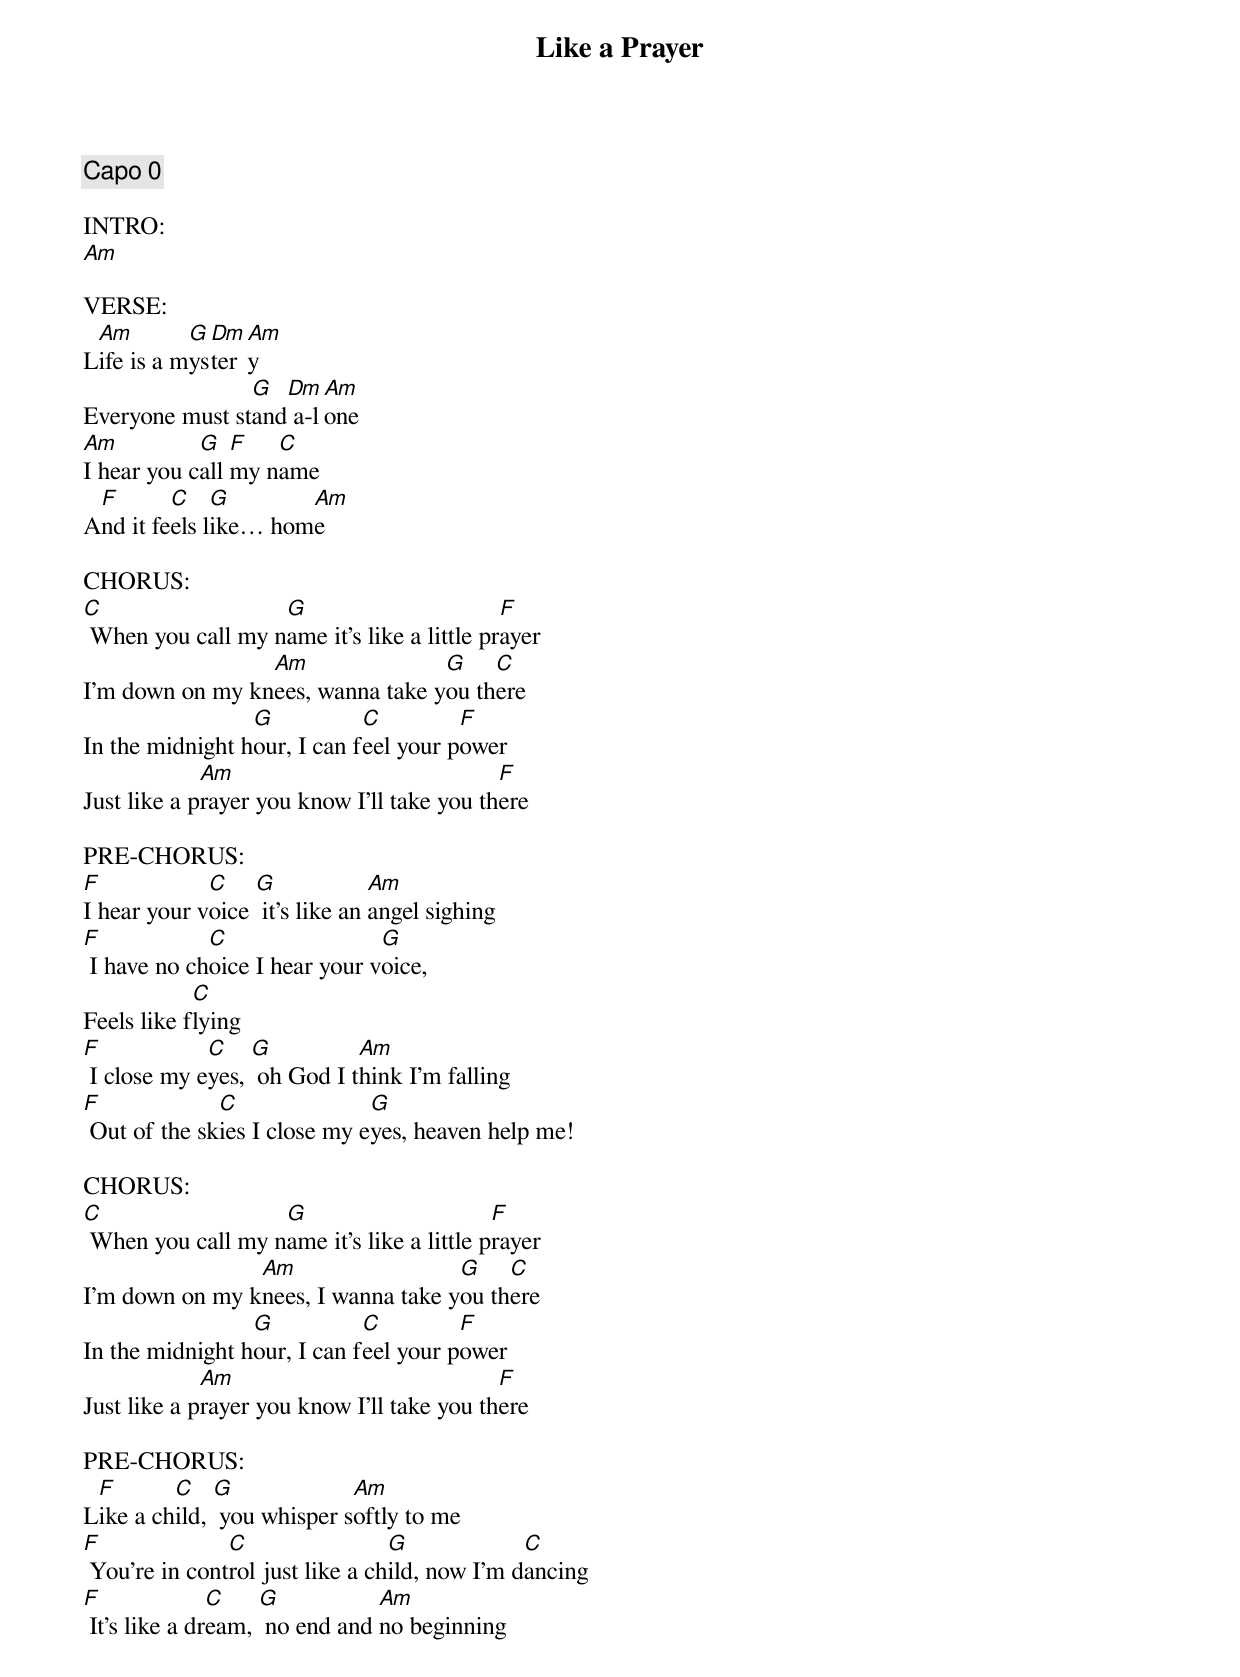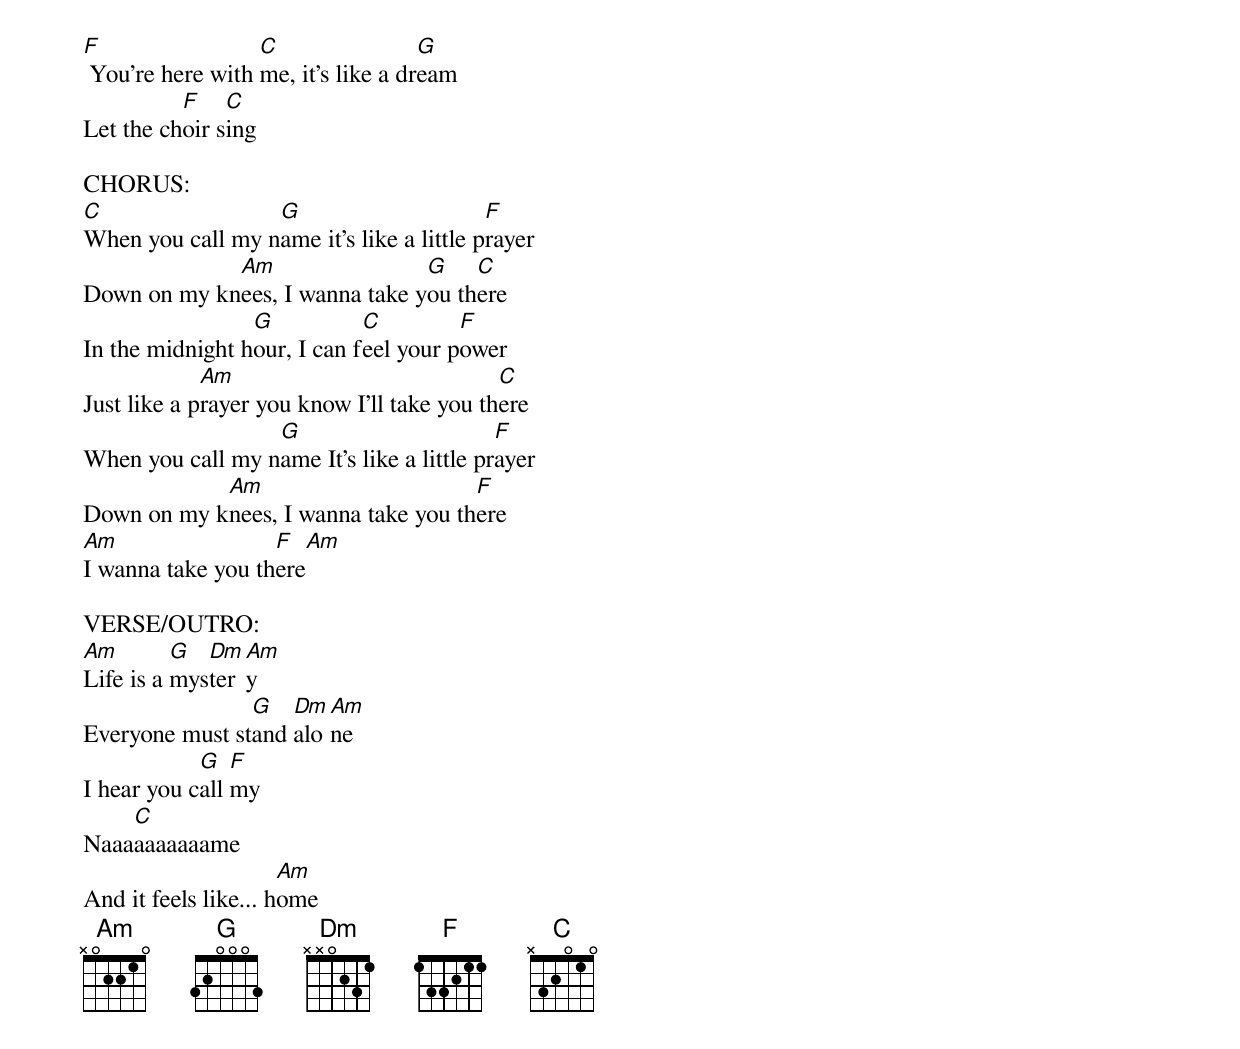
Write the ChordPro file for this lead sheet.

{title:Like a Prayer}
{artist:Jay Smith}
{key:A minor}
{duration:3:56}
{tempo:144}
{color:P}

{comment: Capo 0}

INTRO:
[Am]

VERSE:
L[Am]ife is a m[G]ys[Dm]ter[Am]y
Everyone must st[G]and[Dm] a-l[Am]one
[Am]I hear you c[G]all [F]my n[C]ame
A[F]nd it fe[C]els l[G]ike… hom[Am]e

CHORUS:
[C] When you call my n[G]ame it's like a little pr[F]ayer
I'm down on my kn[Am]ees, wanna take y[G]ou th[C]ere
In the midnight h[G]our, I can f[C]eel your p[F]ower
Just like a p[Am]rayer you know I'll take you th[F]ere

PRE-CHORUS:
[F]I hear your v[C]oice [G] it's like an [Am]angel sighing
[F] I have no ch[C]oice I hear your v[G]oice,
Feels like f[C]lying
[F] I close my e[C]yes, [G] oh God I t[Am]hink I'm falling
[F] Out of the sk[C]ies I close my e[G]yes, heaven help me!

CHORUS:
[C] When you call my n[G]ame it's like a little p[F]rayer
I'm down on my k[Am]nees, I wanna take y[G]ou th[C]ere
In the midnight h[G]our, I can f[C]eel your p[F]ower
Just like a p[Am]rayer you know I'll take you th[F]ere

PRE-CHORUS:
L[F]ike a ch[C]ild, [G] you whisper s[Am]oftly to me
[F] You're in cont[C]rol just like a ch[G]ild, now I'm d[C]ancing
[F] It's like a dr[C]eam, [G] no end and [Am]no beginning
[F] You're here with [C]me, it's like a dr[G]eam
Let the ch[F]oir s[C]ing

CHORUS:
[C]When you call my n[G]ame it's like a little p[F]rayer
Down on my kn[Am]ees, I wanna take y[G]ou th[C]ere
In the midnight h[G]our, I can f[C]eel your p[F]ower
Just like a p[Am]rayer you know I'll take you th[C]ere
When you call my n[G]ame It's like a little pr[F]ayer
Down on my k[Am]nees, I wanna take you th[F]ere
[Am]I wanna take you th[F]ere[Am]

VERSE/OUTRO:
[Am]Life is a [G]mys[Dm]ter[Am]y
Everyone must st[G]and [Dm]alo[Am]ne
I hear you c[G]all [F]my
Naaa[C]aaaaaaame
And it feels like... h[Am]ome
